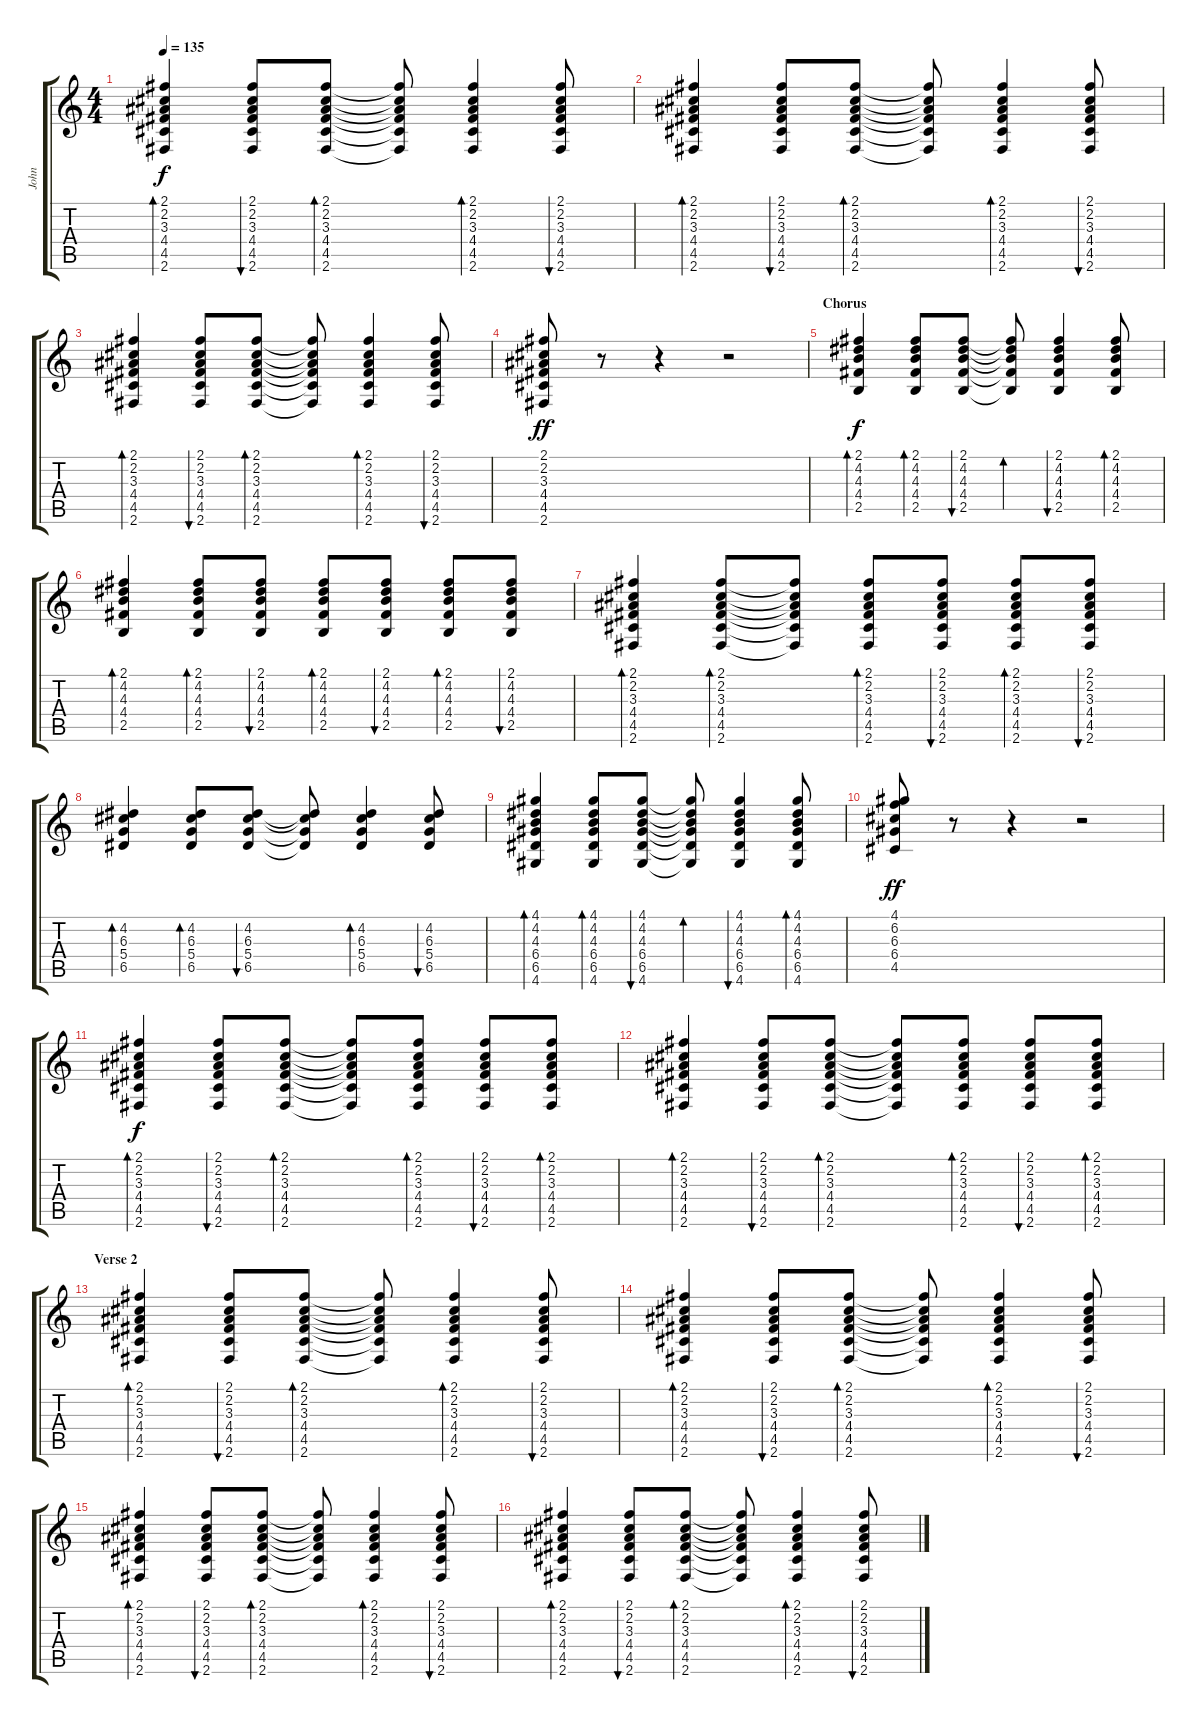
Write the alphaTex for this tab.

\track ("John" "John") {instrument acousticguitarsteel}
\staff {score tabs}
\tuning (E4 B3 G3 D3 A2 E2) {hide}
\ts (4 4)
\tempo 135
\clef g2
\ks c
(2.1 2.2 3.3 4.4 4.5 2.6).4{bd 60 dy f} (2.1 2.2 3.3 4.4 4.5 2.6).8{bu 60} (2.1 2.2 3.3 4.4 4.5 2.6).8{bd 60} (2.1{t} 2.2{t} 3.3{t} 4.4{t} 4.5{t} 2.6{t}).8 (2.1 2.2 3.3 4.4 4.5 2.6).4{bd 60} (2.1 2.2 3.3 4.4 4.5 2.6).8{bu 60} |
(2.1 2.2 3.3 4.4 4.5 2.6).4{bd 60} (2.1 2.2 3.3 4.4 4.5 2.6).8{bu 60} (2.1 2.2 3.3 4.4 4.5 2.6).8{bd 60} (2.1{t} 2.2{t} 3.3{t} 4.4{t} 4.5{t} 2.6{t}).8 (2.1 2.2 3.3 4.4 4.5 2.6).4{bd 60} (2.1 2.2 3.3 4.4 4.5 2.6).8{bu 60} |
(2.1 2.2 3.3 4.4 4.5 2.6).4{bd 60} (2.1 2.2 3.3 4.4 4.5 2.6).8{bu 60} (2.1 2.2 3.3 4.4 4.5 2.6).8{bd 60} (2.1{t} 2.2{t} 3.3{t} 4.4{t} 4.5{t} 2.6{t}).8 (2.1 2.2 3.3 4.4 4.5 2.6).4{bd 60} (2.1 2.2 3.3 4.4 4.5 2.6).8{bu 60} |
(2.1 2.2 3.3 4.4 4.5 2.6).8{dy ff} r.8 r.4 r.2 |
\section ("" "Chorus")
(2.1 4.2 4.3 4.4 2.5).4{bd 60 dy f} (2.1 4.2 4.3 4.4 2.5).8{bd 60} (2.1 4.2 4.3 4.4 2.5).8{bu 60} (2.1{t} 4.2{t} 4.3{t} 4.4{t} 2.5{t}).8{bd 60} (2.1 4.2 4.3 4.4 2.5).4{bu 60} (2.1 4.2 4.3 4.4 2.5).8{bd 60} |
(2.1 4.2 4.3 4.4 2.5).4{bd 60} (2.1 4.2 4.3 4.4 2.5).8{bd 60} (2.1 4.2 4.3 4.4 2.5).8{bu 60} (2.1 4.2 4.3 4.4 2.5).8{bd 60} (2.1 4.2 4.3 4.4 2.5).8{bu 60} (2.1 4.2 4.3 4.4 2.5).8{bd 60} (2.1 4.2 4.3 4.4 2.5).8{bu 60} |
(2.1 2.2 3.3 4.4 4.5 2.6).4{bd 60} (2.1 2.2 3.3 4.4 4.5 2.6).8{bd 60} (2.1{t} 2.2{t} 3.3{t} 4.4{t} 4.5{t} 2.6{t}).8 (2.1 2.2 3.3 4.4 4.5 2.6).8{bd 60} (2.1 2.2 3.3 4.4 4.5 2.6).8{bu 60} (2.1 2.2 3.3 4.4 4.5 2.6).8{bd 60} (2.1 2.2 3.3 4.4 4.5 2.6).8{bu 60} |
(4.2 6.3 5.4 6.5).4{bd 60} (4.2 6.3 5.4 6.5).8{bd 60} (4.2 6.3 5.4 6.5).8{bu 60} (4.2{t} 6.3{t} 5.4{t} 6.5{t}).8 (4.2 6.3 5.4 6.5).4{bd 60} (4.2 6.3 5.4 6.5).8{bu 60} |
(4.1 4.2 4.3 6.4 6.5 4.6).4{bd 60} (4.1 4.2 4.3 6.4 6.5 4.6).8{bd 60} (4.1 4.2 4.3 6.4 6.5 4.6).8{bu 60} (4.1{t} 4.2{t} 4.3{t} 6.4{t} 6.5{t} 4.6{t}).8{bd 60} (4.1 4.2 4.3 6.4 6.5 4.6).4{bu 60} (4.1 4.2 4.3 6.4 6.5 4.6).8{bd 60} |
(4.1 6.2 6.3 6.4 4.5).8{dy ff} r.8 r.4 r.2 |
(2.1 2.2 3.3 4.4 4.5 2.6).4{bd 60 dy f} (2.1 2.2 3.3 4.4 4.5 2.6).8{bu 60} (2.1 2.2 3.3 4.4 4.5 2.6).8{bd 60} (2.1{t} 2.2{t} 3.3{t} 4.4{t} 4.5{t} 2.6{t}).8 (2.1 2.2 3.3 4.4 4.5 2.6).8{bd 60} (2.1 2.2 3.3 4.4 4.5 2.6).8{bu 60} (2.1 2.2 3.3 4.4 4.5 2.6).8{bd 60} |
(2.1 2.2 3.3 4.4 4.5 2.6).4{bd 60} (2.1 2.2 3.3 4.4 4.5 2.6).8{bu 60} (2.1 2.2 3.3 4.4 4.5 2.6).8{bd 60} (2.1{t} 2.2{t} 3.3{t} 4.4{t} 4.5{t} 2.6{t}).8 (2.1 2.2 3.3 4.4 4.5 2.6).8{bd 60} (2.1 2.2 3.3 4.4 4.5 2.6).8{bu 60} (2.1 2.2 3.3 4.4 4.5 2.6).8{bd 60} |
\section ("" "Verse 2")
(2.1 2.2 3.3 4.4 4.5 2.6).4{bd 60} (2.1 2.2 3.3 4.4 4.5 2.6).8{bu 60} (2.1 2.2 3.3 4.4 4.5 2.6).8{bd 60} (2.1{t} 2.2{t} 3.3{t} 4.4{t} 4.5{t} 2.6{t}).8 (2.1 2.2 3.3 4.4 4.5 2.6).4{bd 60} (2.1 2.2 3.3 4.4 4.5 2.6).8{bu 60} |
(2.1 2.2 3.3 4.4 4.5 2.6).4{bd 60} (2.1 2.2 3.3 4.4 4.5 2.6).8{bu 60} (2.1 2.2 3.3 4.4 4.5 2.6).8{bd 60} (2.1{t} 2.2{t} 3.3{t} 4.4{t} 4.5{t} 2.6{t}).8 (2.1 2.2 3.3 4.4 4.5 2.6).4{bd 60} (2.1 2.2 3.3 4.4 4.5 2.6).8{bu 60} |
(2.1 2.2 3.3 4.4 4.5 2.6).4{bd 60} (2.1 2.2 3.3 4.4 4.5 2.6).8{bu 60} (2.1 2.2 3.3 4.4 4.5 2.6).8{bd 60} (2.1{t} 2.2{t} 3.3{t} 4.4{t} 4.5{t} 2.6{t}).8 (2.1 2.2 3.3 4.4 4.5 2.6).4{bd 60} (2.1 2.2 3.3 4.4 4.5 2.6).8{bu 60} |
(2.1 2.2 3.3 4.4 4.5 2.6).4{bd 60} (2.1 2.2 3.3 4.4 4.5 2.6).8{bu 60} (2.1 2.2 3.3 4.4 4.5 2.6).8{bd 60} (2.1{t} 2.2{t} 3.3{t} 4.4{t} 4.5{t} 2.6{t}).8 (2.1 2.2 3.3 4.4 4.5 2.6).4{bd 60} (2.1 2.2 3.3 4.4 4.5 2.6).8{bu 60}
